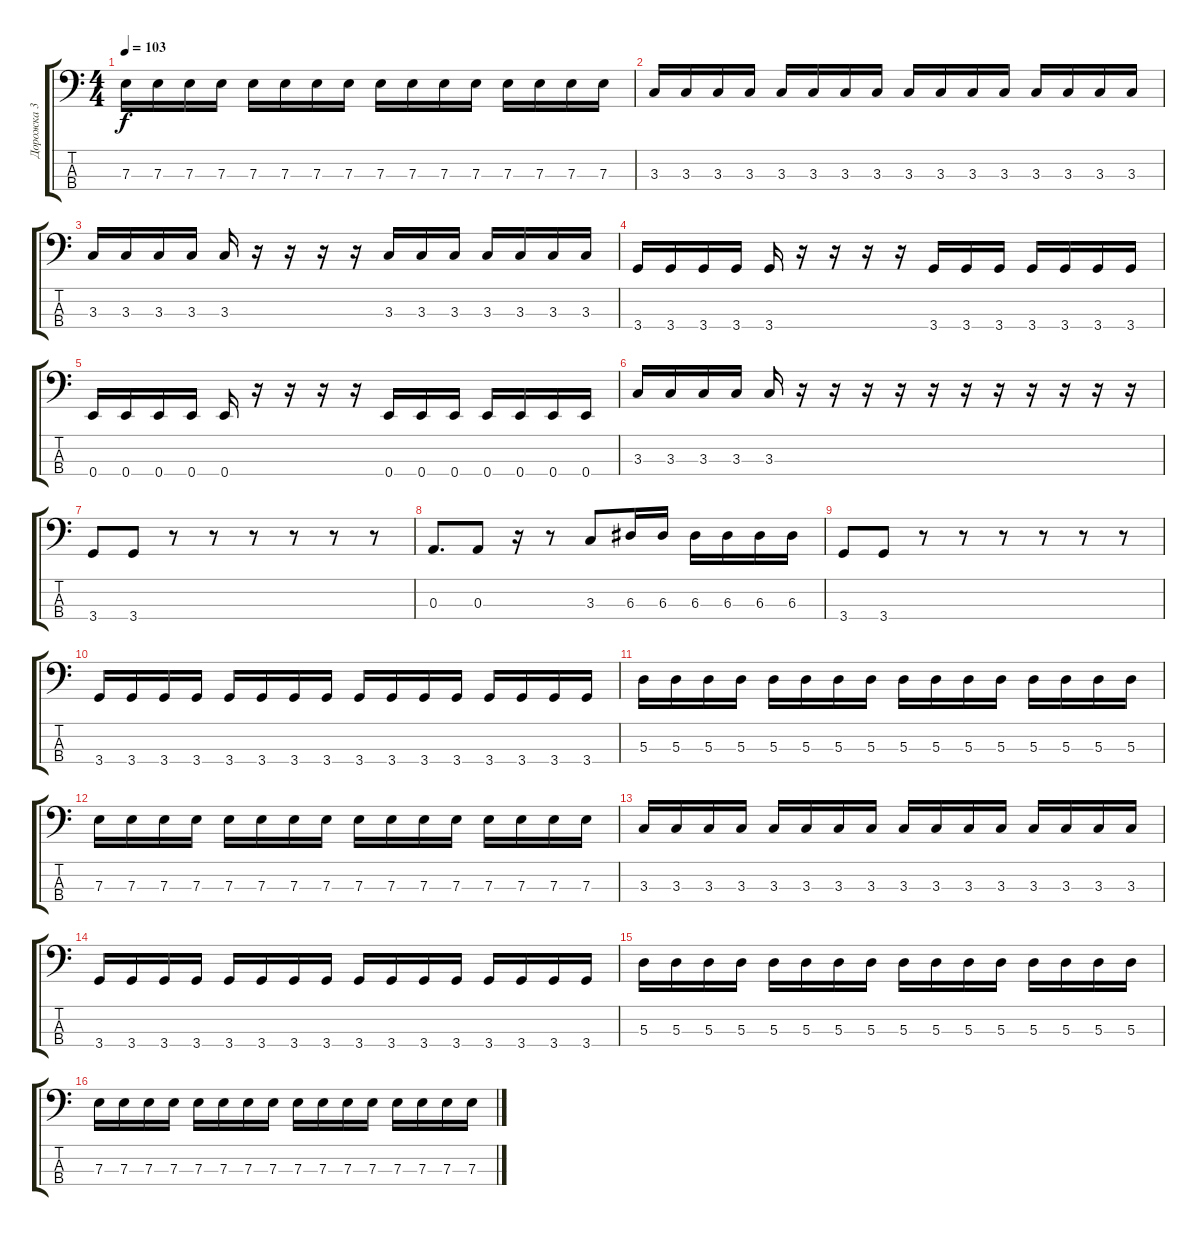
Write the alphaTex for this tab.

\track ("Дорожка 3" "Дорожка 3") {instrument electricbasspick}
\staff {score tabs}
\tuning (G2 D2 A1 E1) {hide}
\ts (4 4)
\tempo 103
\clef f4
\ks c
7.3.16{dy f} 7.3.16 7.3.16 7.3.16 7.3.16 7.3.16 7.3.16 7.3.16 7.3.16 7.3.16 7.3.16 7.3.16 7.3.16 7.3.16 7.3.16 7.3.16 |
3.3.16 3.3.16 3.3.16 3.3.16 3.3.16 3.3.16 3.3.16 3.3.16 3.3.16 3.3.16 3.3.16 3.3.16 3.3.16 3.3.16 3.3.16 3.3.16 |
3.3.16 3.3.16 3.3.16 3.3.16 3.3.16 r.16 r.16 r.16 r.16 3.3.16 3.3.16 3.3.16 3.3.16 3.3.16 3.3.16 3.3.16 |
3.4.16 3.4.16 3.4.16 3.4.16 3.4.16 r.16 r.16 r.16 r.16 3.4.16 3.4.16 3.4.16 3.4.16 3.4.16 3.4.16 3.4.16 |
0.4.16 0.4.16 0.4.16 0.4.16 0.4.16 r.16 r.16 r.16 r.16 0.4.16 0.4.16 0.4.16 0.4.16 0.4.16 0.4.16 0.4.16 |
3.3.16 3.3.16 3.3.16 3.3.16 3.3.16 r.16 r.16 r.16 r.16 r.16 r.16 r.16 r.16 r.16 r.16 r.16 |
3.4.8 3.4.8 r.8 r.8 r.8 r.8 r.8 r.8 |
0.3.8{d} 0.3.8 r.16 r.8 3.3.8 6.3.16 6.3.16 6.3.16 6.3.16 6.3.16 6.3.16 |
3.4.8 3.4.8 r.8 r.8 r.8 r.8 r.8 r.8 |
3.4.16 3.4.16 3.4.16 3.4.16 3.4.16 3.4.16 3.4.16 3.4.16 3.4.16 3.4.16 3.4.16 3.4.16 3.4.16 3.4.16 3.4.16 3.4.16 |
5.3.16 5.3.16 5.3.16 5.3.16 5.3.16 5.3.16 5.3.16 5.3.16 5.3.16 5.3.16 5.3.16 5.3.16 5.3.16 5.3.16 5.3.16 5.3.16 |
7.3.16 7.3.16 7.3.16 7.3.16 7.3.16 7.3.16 7.3.16 7.3.16 7.3.16 7.3.16 7.3.16 7.3.16 7.3.16 7.3.16 7.3.16 7.3.16 |
3.3.16 3.3.16 3.3.16 3.3.16 3.3.16 3.3.16 3.3.16 3.3.16 3.3.16 3.3.16 3.3.16 3.3.16 3.3.16 3.3.16 3.3.16 3.3.16 |
3.4.16 3.4.16 3.4.16 3.4.16 3.4.16 3.4.16 3.4.16 3.4.16 3.4.16 3.4.16 3.4.16 3.4.16 3.4.16 3.4.16 3.4.16 3.4.16 |
5.3.16 5.3.16 5.3.16 5.3.16 5.3.16 5.3.16 5.3.16 5.3.16 5.3.16 5.3.16 5.3.16 5.3.16 5.3.16 5.3.16 5.3.16 5.3.16 |
7.3.16 7.3.16 7.3.16 7.3.16 7.3.16 7.3.16 7.3.16 7.3.16 7.3.16 7.3.16 7.3.16 7.3.16 7.3.16 7.3.16 7.3.16 7.3.16
